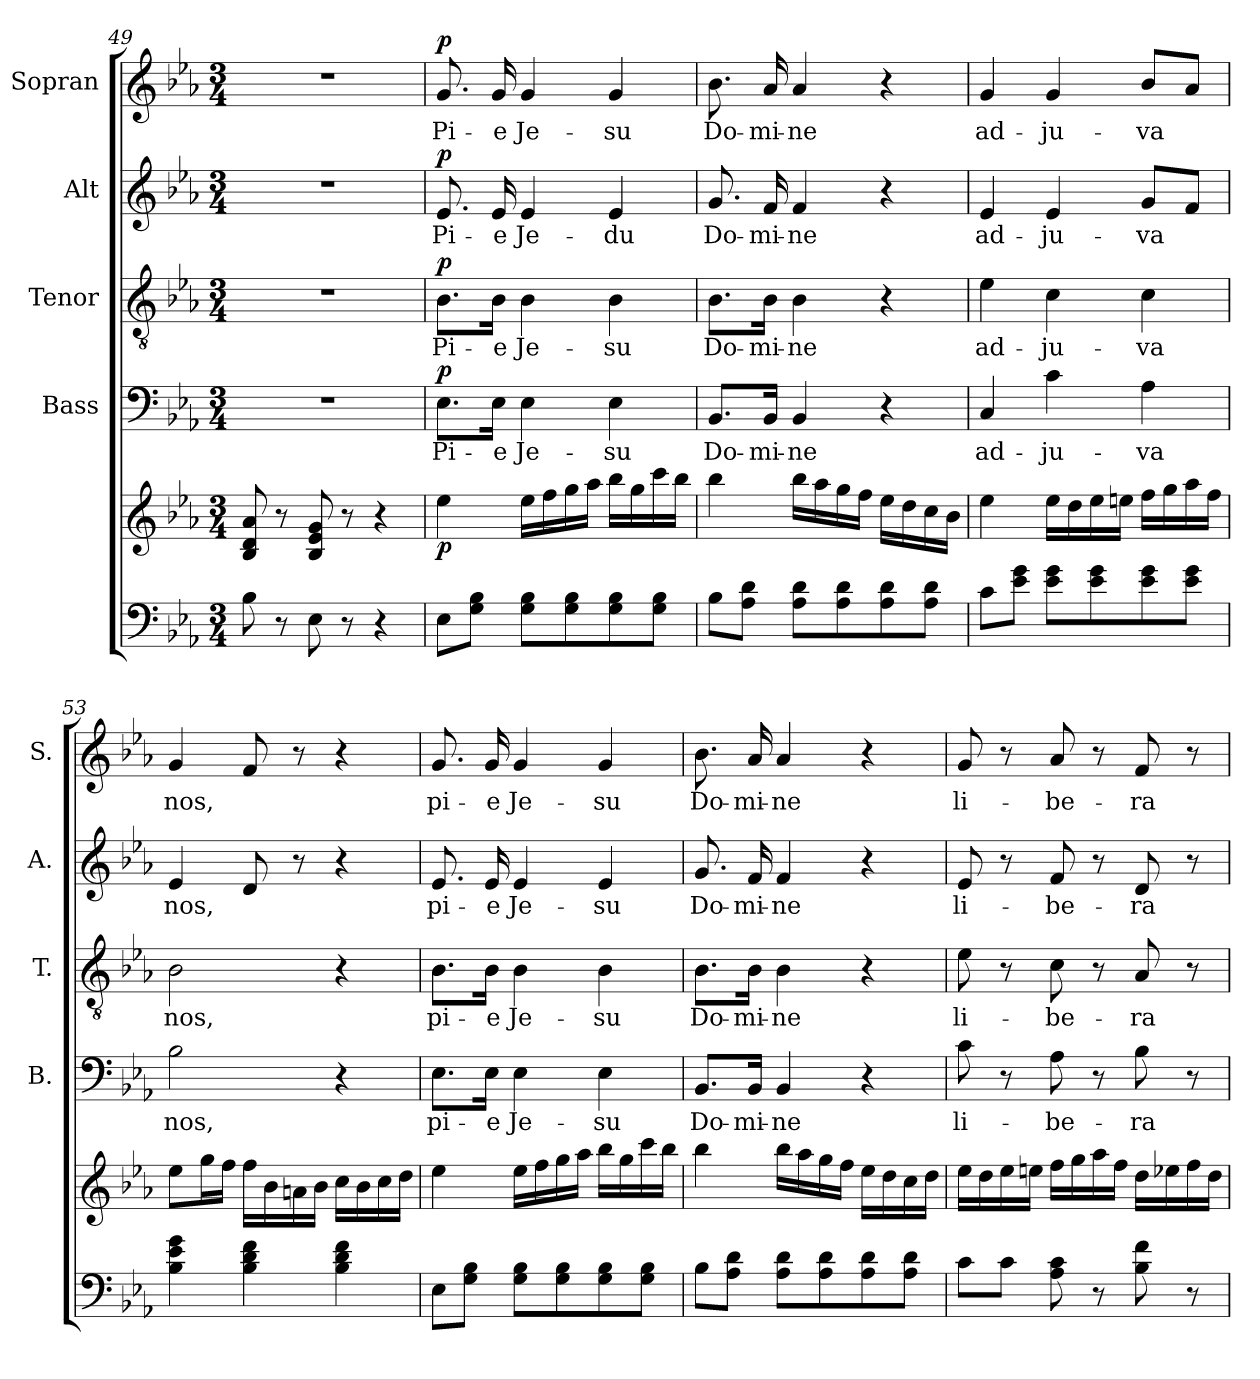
**kern	**kern	**dynam	**kern	**text	**dynam	**kern	**text	**dynam	**kern	**text	**dynam	**kern	**text	**dynam
*part5	*part5	*part5	*part4	*part4	*part4	*part3	*part3	*part3	*part2	*part2	*part2	*part1	*part1	*part1
*staff6	*staff5	*staff5/6	*staff4	*staff4	*staff4	*staff3	*staff3	*staff3	*staff2	*staff2	*staff2	*staff1	*staff1	*staff1
*	*	*	*I"Bass	*	*	*I"Tenor	*	*	*I"Alt	*	*	*I"Sopran	*	*
*	*	*	*I'B.	*	*	*I'T.	*	*	*I'A.	*	*	*I'S.	*	*
*clefF4	*clefG2	*	*clefF4	*	*	*clefGv2	*	*	*clefG2	*	*	*clefG2	*	*
*k[b-e-a-]	*k[b-e-a-]	*	*k[b-e-a-]	*	*	*k[b-e-a-]	*	*	*k[b-e-a-]	*	*	*k[b-e-a-]	*	*
*E-:	*E-:	*	*E-:	*	*	*E-:	*	*	*E-:	*	*	*E-:	*	*
*M3/4	*M3/4	*	*M3/4	*	*	*M3/4	*	*	*M3/4	*	*	*M3/4	*	*
=49	=49	=49	=49	=49	=49	=49	=49	=49	=49	=49	=49	=49	=49	=49
8B-\	8B-/ 8d/ 8a-/	.	2.r	.	.	2.r	.	.	2.r	.	.	2.r	.	.
8r	8r	.	.	.	.	.	.	.	.	.	.	.	.	.
8E-\	8B-/ 8e-/ 8g/	.	.	.	.	.	.	.	.	.	.	.	.	.
8r	8r	.	.	.	.	.	.	.	.	.	.	.	.	.
4r	4r	.	.	.	.	.	.	.	.	.	.	.	.	.
=50	=50	=50	=50	=50	=50	=50	=50	=50	=50	=50	=50	=50	=50	=50
!	!	!LO:DY:b	!	!LO:LY:b	!LO:DY:a	!	!LO:LY:b	!LO:DY:a	!	!LO:LY:b	!LO:DY:a	!	!LO:LY:b	!LO:DY:a
8E-\L	4ee-\	p	8.E-\L	Pi-	p	8.B-\L	Pi-	p	8.e-/	Pi-	p	8.g/	Pi-	p
8G\ 8B-\J	.	.	.	.	.	.	.	.	.	.	.	.	.	.
!	!	!	!	!LO:LY:b	!	!	!LO:LY:b	!	!	!LO:LY:b	!	!	!LO:LY:b	!
.	.	.	16E-\Jk	-e	.	16B-\Jk	-e	.	16e-/	-e	.	16g/	-e	.
!	!	!	!	!LO:LY:b	!	!	!LO:LY:b	!	!	!LO:LY:b	!	!	!LO:LY:b	!
8G\ 8B-\L	16ee-\LL	.	4E-\	Je-	.	4B-\	Je-	.	4e-/	Je-	.	4g/	Je-	.
.	16ff\	.	.	.	.	.	.	.	.	.	.	.	.	.
8G\ 8B-\	16gg\	.	.	.	.	.	.	.	.	.	.	.	.	.
.	16aa-\JJ	.	.	.	.	.	.	.	.	.	.	.	.	.
!	!	!	!	!LO:LY:b	!	!	!LO:LY:b	!	!	!LO:LY:b	!	!	!LO:LY:b	!
8G\ 8B-\	16bb-\LL	.	4E-\	-su	.	4B-\	-su	.	4e-/	-du	.	4g/	-su	.
.	16gg\	.	.	.	.	.	.	.	.	.	.	.	.	.
8G\ 8B-\J	16ccc\	.	.	.	.	.	.	.	.	.	.	.	.	.
.	16bb-\JJ	.	.	.	.	.	.	.	.	.	.	.	.	.
=51	=51	=51	=51	=51	=51	=51	=51	=51	=51	=51	=51	=51	=51	=51
!	!	!	!	!LO:LY:b	!	!	!LO:LY:b	!	!	!LO:LY:b	!	!	!LO:LY:b	!
8B-\L	4bb-\	.	8.BB-/L	Do-	.	8.B-\L	Do-	.	8.g/	Do-	.	8.b-\	Do-	.
8A-\ 8d\J	.	.	.	.	.	.	.	.	.	.	.	.	.	.
!	!	!	!	!LO:LY:b	!	!	!LO:LY:b	!	!	!LO:LY:b	!	!	!LO:LY:b	!
.	.	.	16BB-/Jk	-mi-	.	16B-\Jk	-mi-	.	16f/	-mi-	.	16a-/	-mi-	.
!	!	!	!	!LO:LY:b	!	!	!LO:LY:b	!	!	!LO:LY:b	!	!	!LO:LY:b	!
8A-\ 8d\L	16bb-\LL	.	4BB-/	-ne	.	4B-\	-ne	.	4f/	-ne	.	4a-/	-ne	.
.	16aa-\	.	.	.	.	.	.	.	.	.	.	.	.	.
8A-\ 8d\	16gg\	.	.	.	.	.	.	.	.	.	.	.	.	.
.	16ff\JJ	.	.	.	.	.	.	.	.	.	.	.	.	.
8A-\ 8d\	16ee-\LL	.	4r	.	.	4r	.	.	4r	.	.	4r	.	.
.	16dd\	.	.	.	.	.	.	.	.	.	.	.	.	.
8A-\ 8d\J	16cc\	.	.	.	.	.	.	.	.	.	.	.	.	.
.	16b-\JJ	.	.	.	.	.	.	.	.	.	.	.	.	.
=52	=52	=52	=52	=52	=52	=52	=52	=52	=52	=52	=52	=52	=52	=52
!	!	!	!	!LO:LY:b	!	!	!LO:LY:b	!	!	!LO:LY:b	!	!	!LO:LY:b	!
8c\L	4ee-\	.	4C/	ad-	.	4e-\	ad-	.	4e-/	ad-	.	4g/	ad-	.
8e-\ 8g\J	.	.	.	.	.	.	.	.	.	.	.	.	.	.
!	!	!	!	!LO:LY:b	!	!	!LO:LY:b	!	!	!LO:LY:b	!	!	!LO:LY:b	!
8e-\ 8g\L	16ee-\LL	.	4c\	-ju-	.	4c\	-ju-	.	4e-/	-ju-	.	4g/	-ju-	.
.	16dd\	.	.	.	.	.	.	.	.	.	.	.	.	.
8e-\ 8g\	16ee-\	.	.	.	.	.	.	.	.	.	.	.	.	.
.	16een\JJ	.	.	.	.	.	.	.	.	.	.	.	.	.
!	!	!	!	!LO:LY:b	!	!	!LO:LY:b	!	!	!LO:LY:b	!	!	!LO:LY:b	!
8e-\ 8g\	16ff\LL	.	4A-\	-va	.	4c\	-va	.	8g/L	-va	.	8b-/L	-va	.
.	16gg\	.	.	.	.	.	.	.	.	.	.	.	.	.
8e-\ 8g\J	16aa-\	.	.	.	.	.	.	.	8f/J	.	.	8a-/J	.	.
.	16ff\JJ	.	.	.	.	.	.	.	.	.	.	.	.	.
=53	=53	=53	=53	=53	=53	=53	=53	=53	=53	=53	=53	=53	=53	=53
!	!	!	!	!LO:LY:b	!	!	!LO:LY:b	!	!	!LO:LY:b	!	!	!LO:LY:b	!
4B-\ 4e-\ 4g\	8ee-\L	.	2B-\	nos,	.	2B-\	nos,	.	4e-/	nos,	.	4g/	nos,	.
.	16gg\L	.	.	.	.	.	.	.	.	.	.	.	.	.
.	16ff\JJ	.	.	.	.	.	.	.	.	.	.	.	.	.
4B-\ 4d\ 4f\	16ff\LL	.	.	.	.	.	.	.	8d/	.	.	8f/	.	.
.	16b-\	.	.	.	.	.	.	.	.	.	.	.	.	.
.	16an\	.	.	.	.	.	.	.	8r	.	.	8r	.	.
.	16b-\JJ	.	.	.	.	.	.	.	.	.	.	.	.	.
4B-\ 4d\ 4f\	16cc\LL	.	4r	.	.	4r	.	.	4r	.	.	4r	.	.
.	16b-\	.	.	.	.	.	.	.	.	.	.	.	.	.
.	16cc\	.	.	.	.	.	.	.	.	.	.	.	.	.
.	16dd\JJ	.	.	.	.	.	.	.	.	.	.	.	.	.
!!LO:PB:g=z
=54	=54	=54	=54	=54	=54	=54	=54	=54	=54	=54	=54	=54	=54	=54
!	!	!	!	!LO:LY:b	!	!	!LO:LY:b	!	!	!LO:LY:b	!	!	!LO:LY:b	!
8E-\L	4ee-\	.	8.E-\L	pi-	.	8.B-\L	pi-	.	8.e-/	pi-	.	8.g/	pi-	.
8G\ 8B-\J	.	.	.	.	.	.	.	.	.	.	.	.	.	.
!	!	!	!	!LO:LY:b	!	!	!LO:LY:b	!	!	!LO:LY:b	!	!	!LO:LY:b	!
.	.	.	16E-\Jk	-e	.	16B-\Jk	-e	.	16e-/	-e	.	16g/	-e	.
!	!	!	!	!LO:LY:b	!	!	!LO:LY:b	!	!	!LO:LY:b	!	!	!LO:LY:b	!
8G\ 8B-\L	16ee-\LL	.	4E-\	Je-	.	4B-\	Je-	.	4e-/	Je-	.	4g/	Je-	.
.	16ff\	.	.	.	.	.	.	.	.	.	.	.	.	.
8G\ 8B-\	16gg\	.	.	.	.	.	.	.	.	.	.	.	.	.
.	16aa-\JJ	.	.	.	.	.	.	.	.	.	.	.	.	.
!	!	!	!	!LO:LY:b	!	!	!LO:LY:b	!	!	!LO:LY:b	!	!	!LO:LY:b	!
8G\ 8B-\	16bb-\LL	.	4E-\	-su	.	4B-\	-su	.	4e-/	-su	.	4g/	-su	.
.	16gg\	.	.	.	.	.	.	.	.	.	.	.	.	.
8G\ 8B-\J	16ccc\	.	.	.	.	.	.	.	.	.	.	.	.	.
.	16bb-\JJ	.	.	.	.	.	.	.	.	.	.	.	.	.
=55	=55	=55	=55	=55	=55	=55	=55	=55	=55	=55	=55	=55	=55	=55
!	!	!	!	!LO:LY:b	!	!	!LO:LY:b	!	!	!LO:LY:b	!	!	!LO:LY:b	!
8B-\L	4bb-\	.	8.BB-/L	Do-	.	8.B-\L	Do-	.	8.g/	Do-	.	8.b-\	Do-	.
8A-\ 8d\J	.	.	.	.	.	.	.	.	.	.	.	.	.	.
!	!	!	!	!LO:LY:b	!	!	!LO:LY:b	!	!	!LO:LY:b	!	!	!LO:LY:b	!
.	.	.	16BB-/Jk	-mi-	.	16B-\Jk	-mi-	.	16f/	-mi-	.	16a-/	-mi-	.
!	!	!	!	!LO:LY:b	!	!	!LO:LY:b	!	!	!LO:LY:b	!	!	!LO:LY:b	!
8A-\ 8d\L	16bb-\LL	.	4BB-/	-ne	.	4B-\	-ne	.	4f/	-ne	.	4a-/	-ne	.
.	16aa-\	.	.	.	.	.	.	.	.	.	.	.	.	.
8A-\ 8d\	16gg\	.	.	.	.	.	.	.	.	.	.	.	.	.
.	16ff\JJ	.	.	.	.	.	.	.	.	.	.	.	.	.
8A-\ 8d\	16ee-\LL	.	4r	.	.	4r	.	.	4r	.	.	4r	.	.
.	16dd\	.	.	.	.	.	.	.	.	.	.	.	.	.
8A-\ 8d\J	16cc\	.	.	.	.	.	.	.	.	.	.	.	.	.
.	16dd\JJ	.	.	.	.	.	.	.	.	.	.	.	.	.
=56	=56	=56	=56	=56	=56	=56	=56	=56	=56	=56	=56	=56	=56	=56
!	!	!	!	!LO:LY:b	!	!	!LO:LY:b	!	!	!LO:LY:b	!	!	!LO:LY:b	!
8c\L	16ee-\LL	.	8c\	li-	.	8e-\	li-	.	8e-/	li-	.	8g/	li-	.
.	16dd\	.	.	.	.	.	.	.	.	.	.	.	.	.
8c\J	16ee-\	.	8r	.	.	8r	.	.	8r	.	.	8r	.	.
.	16een\JJ	.	.	.	.	.	.	.	.	.	.	.	.	.
!	!	!	!	!LO:LY:b	!	!	!LO:LY:b	!	!	!LO:LY:b	!	!	!LO:LY:b	!
8A-\ 8c\	16ff\LL	.	8A-\	-be-	.	8c\	-be-	.	8f/	-be-	.	8a-/	-be-	.
.	16gg\	.	.	.	.	.	.	.	.	.	.	.	.	.
8r	16aa-\	.	8r	.	.	8r	.	.	8r	.	.	8r	.	.
.	16ff\JJ	.	.	.	.	.	.	.	.	.	.	.	.	.
!	!	!	!	!LO:LY:b	!	!	!LO:LY:b	!	!	!LO:LY:b	!	!	!LO:LY:b	!
8B-\ 8f\	16dd\LL	.	8B-\	-ra	.	8A-/	-ra-	.	8d/	-ra	.	8f/	-ra	.
.	16ee-X\	.	.	.	.	.	.	.	.	.	.	.	.	.
8r	16ff\	.	8r	.	.	8r	.	.	8r	.	.	8r	.	.
.	16dd\JJ	.	.	.	.	.	.	.	.	.	.	.	.	.
=	=	=	=	=	=	=	=	=	=	=	=	=	=	=
*-	*-	*-	*-	*-	*-	*-	*-	*-	*-	*-	*-	*-	*-	*-
